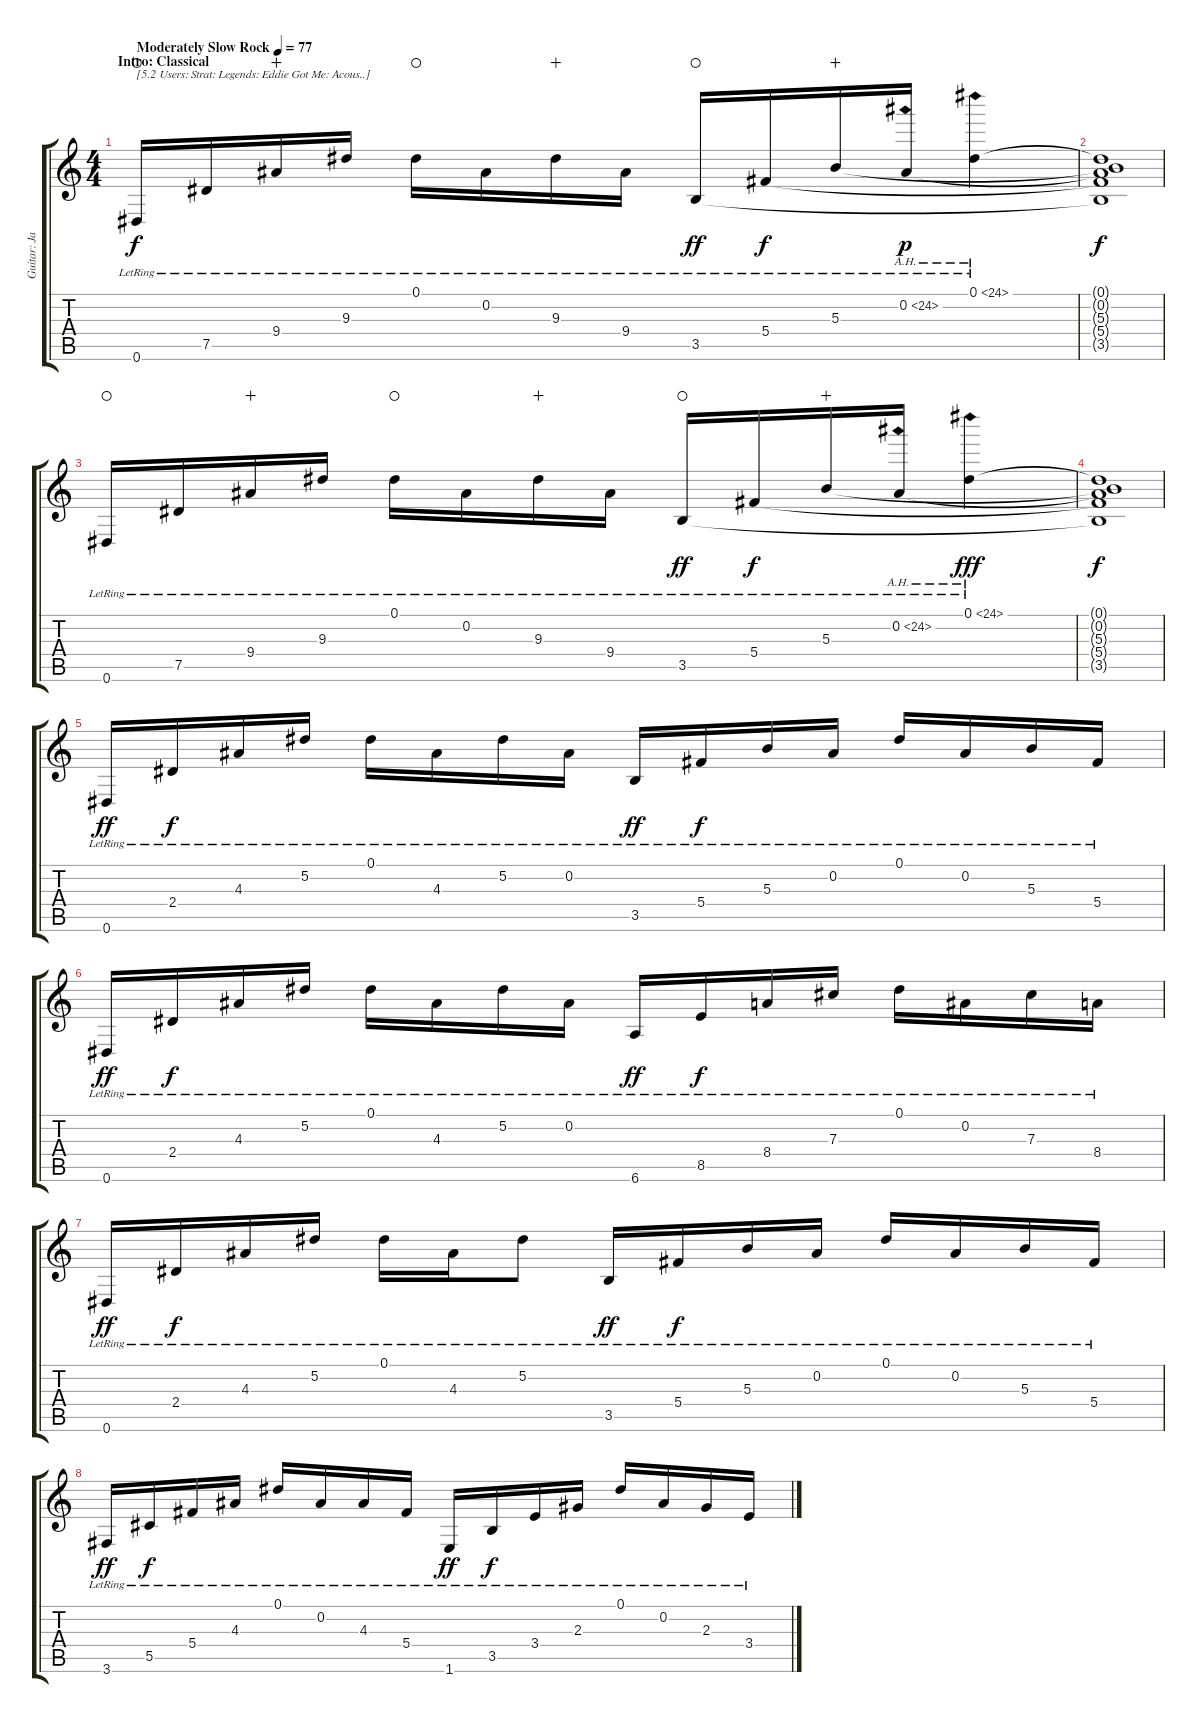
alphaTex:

\track ("Guitar: Jake" "Guitar: Ja") {instrument electricguitarclean}
\staff {score tabs}
\tuning (Eb4 Bb3 Gb3 Db3 Ab2 Eb2) {hide}
\ts (4 4)
\section ("" "Intro: Classical")
\tempo (77 "Moderately Slow Rock")
\tempo 75
\tempo (77 "Moderately Slow Rock")
\clef g2
\ks c
0.6{lr}.16{txt "[5.2 Users: Strat: Legends: Eddie Got Me: Acous..]" dy f instrument electricguitarclean waho} 7.5{lr}.16 9.4{lr}.16{wahc} 9.3{lr}.16 0.1{lr}.16{waho} 0.2{lr}.16 9.3{lr}.16{wahc} 9.4{lr}.16 3.5{lr}.16{dy ff waho} 5.4{lr}.16{dy f} 5.3{lr}.16{wahc} 0.2{ah 24 lr}.16{dy p} 0.1{ah 24 lr}.4 |
(0.1{t} 0.2{t} 5.3{t} 5.4{t} 3.5{t}).1{dy f} |
0.6{lr}.16{waho} 7.5{lr}.16 9.4{lr}.16{wahc} 9.3{lr}.16 0.1{lr}.16{waho} 0.2{lr}.16 9.3{lr}.16{wahc} 9.4{lr}.16 3.5{lr}.16{dy ff waho} 5.4{lr}.16{dy f} 5.3{lr}.16{wahc} 0.2{ah 24 lr}.16 0.1{ah 24 lr}.4{dy fff} |
(0.1{t} 0.2{t} 5.3{t} 5.4{t} 3.5{t}).1{dy f} |
0.6{lr}.16{dy ff} 2.4{lr}.16{dy f} 4.3{lr}.16 5.2{lr}.16 0.1{lr}.16 4.3{lr}.16 5.2{lr}.16 0.2{lr}.16 3.5{lr}.16{dy ff} 5.4{lr}.16{dy f} 5.3{lr}.16 0.2{lr}.16 0.1{lr}.16 0.2{lr}.16 5.3{lr}.16 5.4{lr}.16 |
0.6{lr}.16{dy ff} 2.4{lr}.16{dy f} 4.3{lr}.16 5.2{lr}.16 0.1{lr}.16 4.3{lr}.16 5.2{lr}.16 0.2{lr}.16 6.6{lr}.16{dy ff} 8.5{lr}.16{dy f} 8.4{lr}.16 7.3{lr}.16 0.1{lr}.16 0.2{lr}.16 7.3{lr}.16 8.4{lr}.16 |
0.6{lr}.16{dy ff} 2.4{lr}.16{dy f} 4.3{lr}.16 5.2{lr}.16 0.1{lr}.16 4.3{lr}.16 5.2{lr}.8 3.5{lr}.16{dy ff} 5.4{lr}.16{dy f} 5.3{lr}.16 0.2{lr}.16 0.1{lr}.16 0.2{lr}.16 5.3{lr}.16 5.4{lr}.16 |
3.6{lr}.16{dy ff} 5.5{lr}.16{dy f} 5.4{lr}.16 4.3{lr}.16 0.1{lr}.16 0.2{lr}.16 4.3{lr}.16 5.4{lr}.16 1.6{lr}.16{dy ff} 3.5{lr}.16{dy f} 3.4{lr}.16 2.3{lr}.16 0.1{lr}.16 0.2{lr}.16 2.3{lr}.16 3.4{lr}.16
